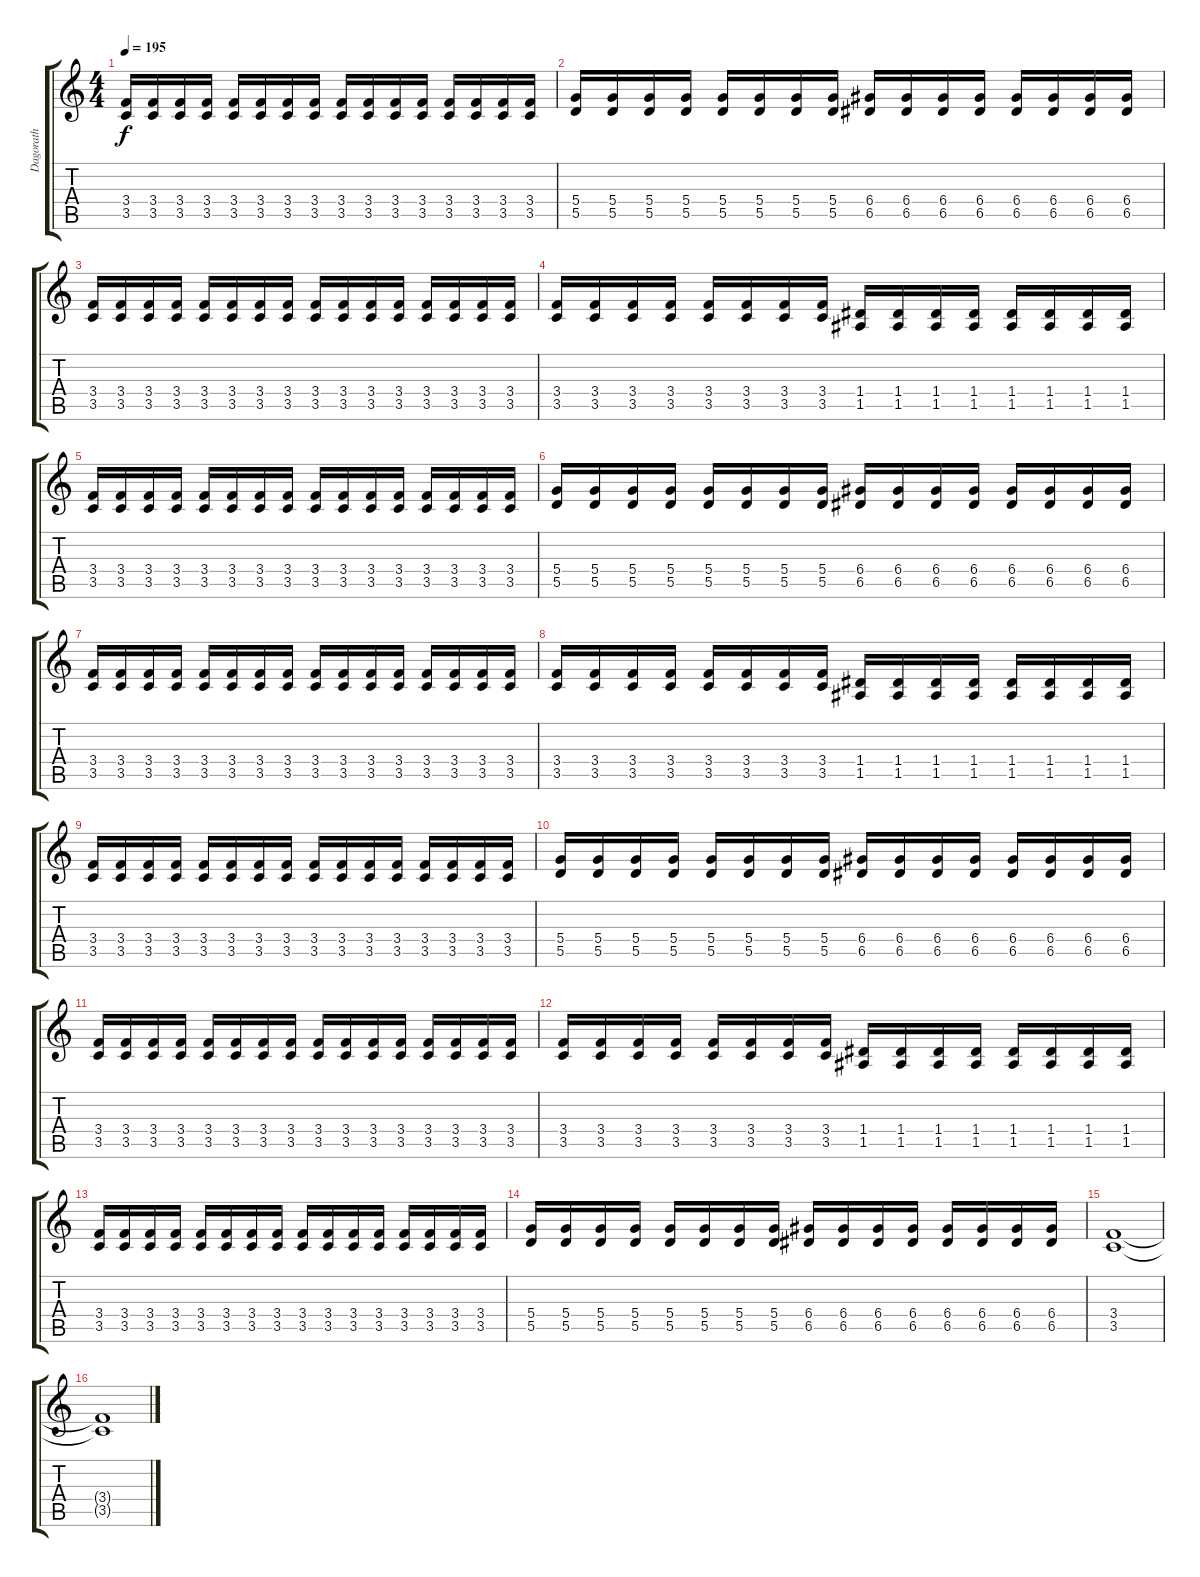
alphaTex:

\track ("Dagorath" "Dagorath") {instrument overdrivenguitar}
\staff {score tabs}
\tuning (E4 B3 G3 D3 A2 E2) {hide}
\ts (4 4)
\tempo 195
\clef g2
\ks c
(3.4 3.5).16{dy f} (3.4 3.5).16 (3.4 3.5).16 (3.4 3.5).16 (3.4 3.5).16 (3.4 3.5).16 (3.4 3.5).16 (3.4 3.5).16 (3.4 3.5).16 (3.4 3.5).16 (3.4 3.5).16 (3.4 3.5).16 (3.4 3.5).16 (3.4 3.5).16 (3.4 3.5).16 (3.4 3.5).16 |
(5.4 5.5).16 (5.4 5.5).16 (5.4 5.5).16 (5.4 5.5).16 (5.4 5.5).16 (5.4 5.5).16 (5.4 5.5).16 (5.4 5.5).16 (6.4 6.5).16 (6.4 6.5).16 (6.4 6.5).16 (6.4 6.5).16 (6.4 6.5).16 (6.4 6.5).16 (6.4 6.5).16 (6.4 6.5).16 |
(3.4 3.5).16 (3.4 3.5).16 (3.4 3.5).16 (3.4 3.5).16 (3.4 3.5).16 (3.4 3.5).16 (3.4 3.5).16 (3.4 3.5).16 (3.4 3.5).16 (3.4 3.5).16 (3.4 3.5).16 (3.4 3.5).16 (3.4 3.5).16 (3.4 3.5).16 (3.4 3.5).16 (3.4 3.5).16 |
(3.4 3.5).16 (3.4 3.5).16 (3.4 3.5).16 (3.4 3.5).16 (3.4 3.5).16 (3.4 3.5).16 (3.4 3.5).16 (3.4 3.5).16 (1.4 1.5).16 (1.4 1.5).16 (1.4 1.5).16 (1.4 1.5).16 (1.4 1.5).16 (1.4 1.5).16 (1.4 1.5).16 (1.4 1.5).16 |
(3.4 3.5).16 (3.4 3.5).16 (3.4 3.5).16 (3.4 3.5).16 (3.4 3.5).16 (3.4 3.5).16 (3.4 3.5).16 (3.4 3.5).16 (3.4 3.5).16 (3.4 3.5).16 (3.4 3.5).16 (3.4 3.5).16 (3.4 3.5).16 (3.4 3.5).16 (3.4 3.5).16 (3.4 3.5).16 |
(5.4 5.5).16 (5.4 5.5).16 (5.4 5.5).16 (5.4 5.5).16 (5.4 5.5).16 (5.4 5.5).16 (5.4 5.5).16 (5.4 5.5).16 (6.4 6.5).16 (6.4 6.5).16 (6.4 6.5).16 (6.4 6.5).16 (6.4 6.5).16 (6.4 6.5).16 (6.4 6.5).16 (6.4 6.5).16 |
(3.4 3.5).16 (3.4 3.5).16 (3.4 3.5).16 (3.4 3.5).16 (3.4 3.5).16 (3.4 3.5).16 (3.4 3.5).16 (3.4 3.5).16 (3.4 3.5).16 (3.4 3.5).16 (3.4 3.5).16 (3.4 3.5).16 (3.4 3.5).16 (3.4 3.5).16 (3.4 3.5).16 (3.4 3.5).16 |
(3.4 3.5).16 (3.4 3.5).16 (3.4 3.5).16 (3.4 3.5).16 (3.4 3.5).16 (3.4 3.5).16 (3.4 3.5).16 (3.4 3.5).16 (1.4 1.5).16 (1.4 1.5).16 (1.4 1.5).16 (1.4 1.5).16 (1.4 1.5).16 (1.4 1.5).16 (1.4 1.5).16 (1.4 1.5).16 |
(3.4 3.5).16 (3.4 3.5).16 (3.4 3.5).16 (3.4 3.5).16 (3.4 3.5).16 (3.4 3.5).16 (3.4 3.5).16 (3.4 3.5).16 (3.4 3.5).16 (3.4 3.5).16 (3.4 3.5).16 (3.4 3.5).16 (3.4 3.5).16 (3.4 3.5).16 (3.4 3.5).16 (3.4 3.5).16 |
(5.4 5.5).16 (5.4 5.5).16 (5.4 5.5).16 (5.4 5.5).16 (5.4 5.5).16 (5.4 5.5).16 (5.4 5.5).16 (5.4 5.5).16 (6.4 6.5).16 (6.4 6.5).16 (6.4 6.5).16 (6.4 6.5).16 (6.4 6.5).16 (6.4 6.5).16 (6.4 6.5).16 (6.4 6.5).16 |
(3.4 3.5).16 (3.4 3.5).16 (3.4 3.5).16 (3.4 3.5).16 (3.4 3.5).16 (3.4 3.5).16 (3.4 3.5).16 (3.4 3.5).16 (3.4 3.5).16 (3.4 3.5).16 (3.4 3.5).16 (3.4 3.5).16 (3.4 3.5).16 (3.4 3.5).16 (3.4 3.5).16 (3.4 3.5).16 |
(3.4 3.5).16 (3.4 3.5).16 (3.4 3.5).16 (3.4 3.5).16 (3.4 3.5).16 (3.4 3.5).16 (3.4 3.5).16 (3.4 3.5).16 (1.4 1.5).16 (1.4 1.5).16 (1.4 1.5).16 (1.4 1.5).16 (1.4 1.5).16 (1.4 1.5).16 (1.4 1.5).16 (1.4 1.5).16 |
(3.4 3.5).16 (3.4 3.5).16 (3.4 3.5).16 (3.4 3.5).16 (3.4 3.5).16 (3.4 3.5).16 (3.4 3.5).16 (3.4 3.5).16 (3.4 3.5).16 (3.4 3.5).16 (3.4 3.5).16 (3.4 3.5).16 (3.4 3.5).16 (3.4 3.5).16 (3.4 3.5).16 (3.4 3.5).16 |
(5.4 5.5).16 (5.4 5.5).16 (5.4 5.5).16 (5.4 5.5).16 (5.4 5.5).16 (5.4 5.5).16 (5.4 5.5).16 (5.4 5.5).16 (6.4 6.5).16 (6.4 6.5).16 (6.4 6.5).16 (6.4 6.5).16 (6.4 6.5).16 (6.4 6.5).16 (6.4 6.5).16 (6.4 6.5).16 |
(3.4 3.5).1 |
(3.4{t} 3.5{t}).1
